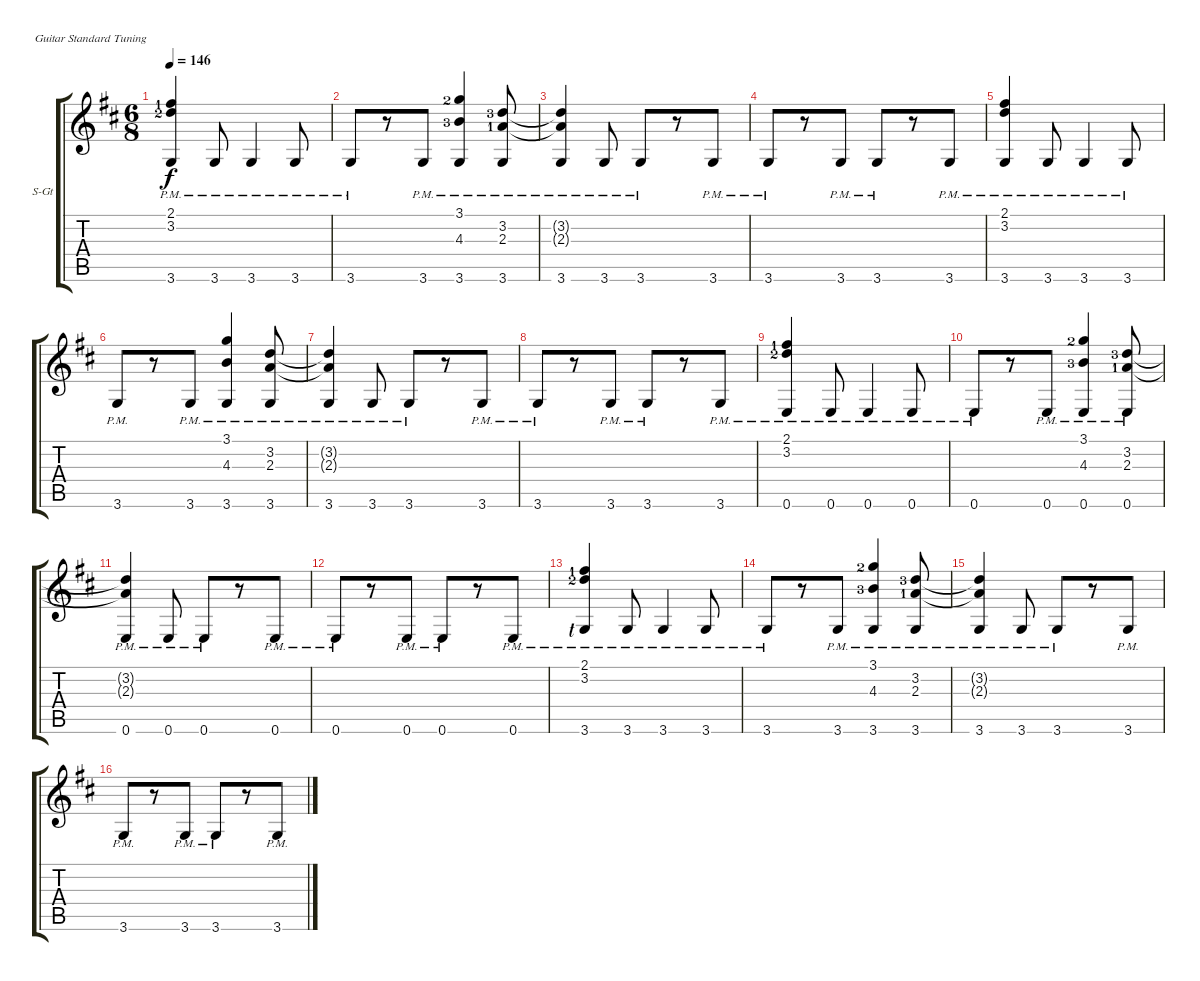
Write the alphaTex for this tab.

\defaultSystemsLayout 4
\bracketExtendMode groupsimilarinstruments
\firstSystemTrackNameOrientation horizontal
\otherSystemsTrackNameOrientation horizontal
\track ("Steel Guitar" "S-Gt") {instrument acousticguitarsteel}
\staff {score tabs}
\tuning (E4 B3 G3 D3 A2 E2)
\ts (6 8)
\tempo 146
\clef g2
\scale
0.228448
\ks d
(3.6{pm} 3.2{lf 3} 2.1{lf 2}).4{dy f} 3.6{pm}.8 3.6{pm}.4 3.6{pm}.8 |
\scale
0.25 3.6{pm}.8 r.8 3.6{pm}.8 (3.6{pm} 4.3{lf 4} 3.1{lf 3}).4 (3.6{pm} 2.3{lf 2} 3.2{lf 4}).8 |
\scale
0.25 (3.6{pm} 3.2{t} 2.3{t}).4 3.6{pm}.8 3.6{pm}.8 r.8 3.6{pm}.8 |
\scale
0.271552 3.6{pm}.8 r.8 3.6{pm}.8 3.6{pm}.8 r.8 3.6{pm}.8 |
\scale
0.228448 (3.6{pm} 3.2 2.1).4 3.6{pm}.8 3.6{pm}.4 3.6{pm}.8 |
\scale
0.25 3.6{pm}.8 r.8 3.6{pm}.8 (3.6{pm} 4.3 3.1).4 (3.6{pm} 2.3 3.2).8 |
\scale
0.25 (3.6{pm} 3.2{t} 2.3{t}).4 3.6{pm}.8 3.6{pm}.8 r.8 3.6{pm}.8 |
\scale
0.271552 3.6{pm}.8 r.8 3.6{pm}.8 3.6{pm}.8 r.8 3.6{pm}.8 |
\scale
0.228448 (0.6{pm} 3.2{lf 3} 2.1{lf 2}).4 0.6{pm}.8 0.6{pm}.4 0.6{pm}.8 |
\scale
0.25 0.6{pm}.8 r.8 0.6{pm}.8 (0.6{pm} 4.3{lf 4} 3.1{lf 3}).4 (0.6{pm} 2.3{lf 2} 3.2{lf 4}).8 |
\scale
0.25 (0.6{pm} 3.2{t} 2.3{t}).4 0.6{pm}.8 0.6{pm}.8 r.8 0.6{pm}.8 |
\scale
0.271552 0.6{pm}.8 r.8 0.6{pm}.8 0.6{pm}.8 r.8 0.6{pm}.8 |
\scale
0.228448 (3.6{pm lf 1} 3.2{lf 3} 2.1{lf 2}).4 3.6{pm}.8 3.6{pm}.4 3.6{pm}.8 |
\scale
0.25 3.6{pm}.8 r.8 3.6{pm}.8 (3.6{pm} 4.3{lf 4} 3.1{lf 3}).4 (3.6{pm} 2.3{lf 2} 3.2{lf 4}).8 |
\scale
0.25 (3.6{pm} 3.2{t} 2.3{t}).4 3.6{pm}.8 3.6{pm}.8 r.8 3.6{pm}.8 |
\scale
0.271552 3.6{pm}.8 r.8 3.6{pm}.8 3.6{pm}.8 r.8 3.6{pm}.8
